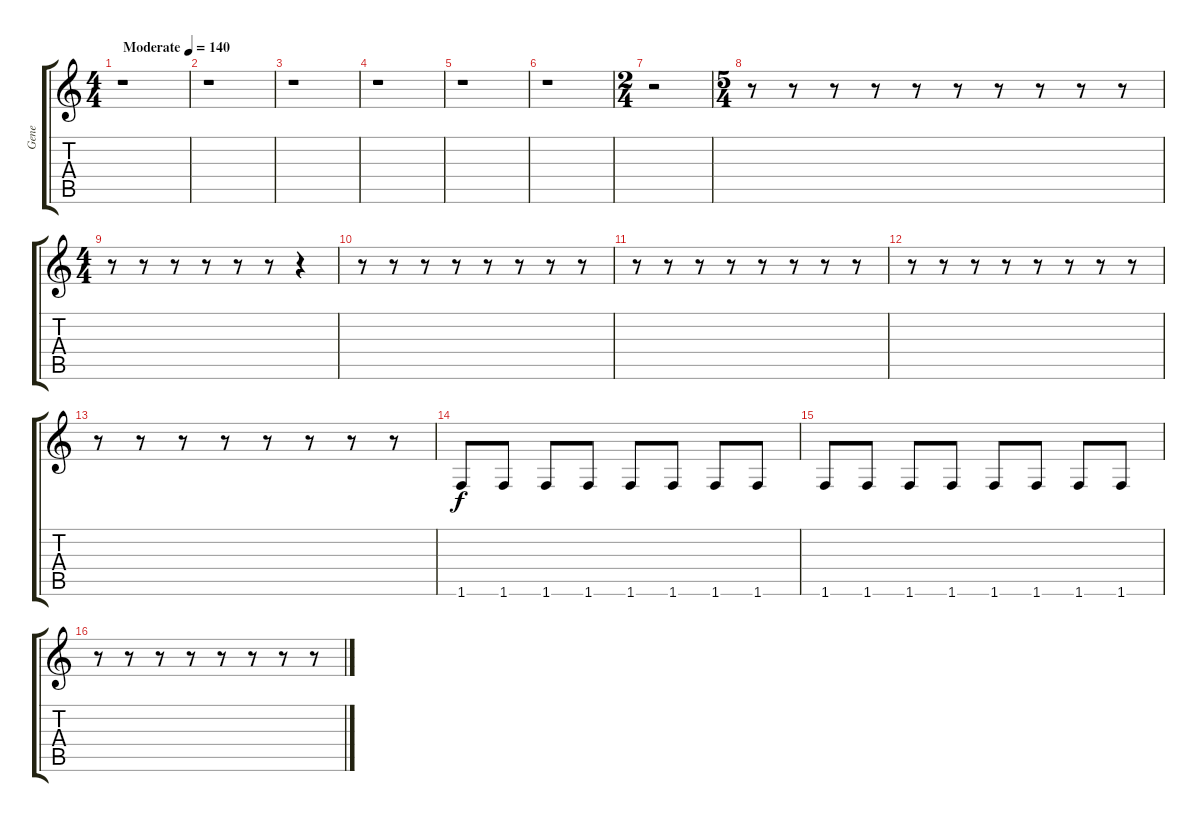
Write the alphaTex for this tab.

\track ("Gene" "Gene") {instrument electricbasspick}
\staff {score tabs}
\tuning (E4 B3 G3 D3 A2 E2) {hide}
\ts (4 4)
\tempo (140 "Moderate")
\clef g2
\ks c
r.1{dy f instrument electricbasspick} |
r.1 |
r.1 |
r.1 |
r.1 |
r.1 |
\ts (2 4)
r.2 |
\ts (5 4)
r.8 r.8 r.8 r.8 r.8 r.8 r.8 r.8 r.8 r.8 |
\ts (4 4)
r.8 r.8 r.8 r.8 r.8 r.8 r.4 |
r.8 r.8 r.8 r.8 r.8 r.8 r.8 r.8 |
r.8 r.8 r.8 r.8 r.8 r.8 r.8 r.8 |
r.8 r.8 r.8 r.8 r.8 r.8 r.8 r.8 |
r.8 r.8 r.8 r.8 r.8 r.8 r.8 r.8 |
1.6.8 1.6.8 1.6.8 1.6.8 1.6.8 1.6.8 1.6.8 1.6.8 |
1.6.8 1.6.8 1.6.8 1.6.8 1.6.8 1.6.8 1.6.8 1.6.8 |
r.8 r.8 r.8 r.8 r.8 r.8 r.8 r.8
